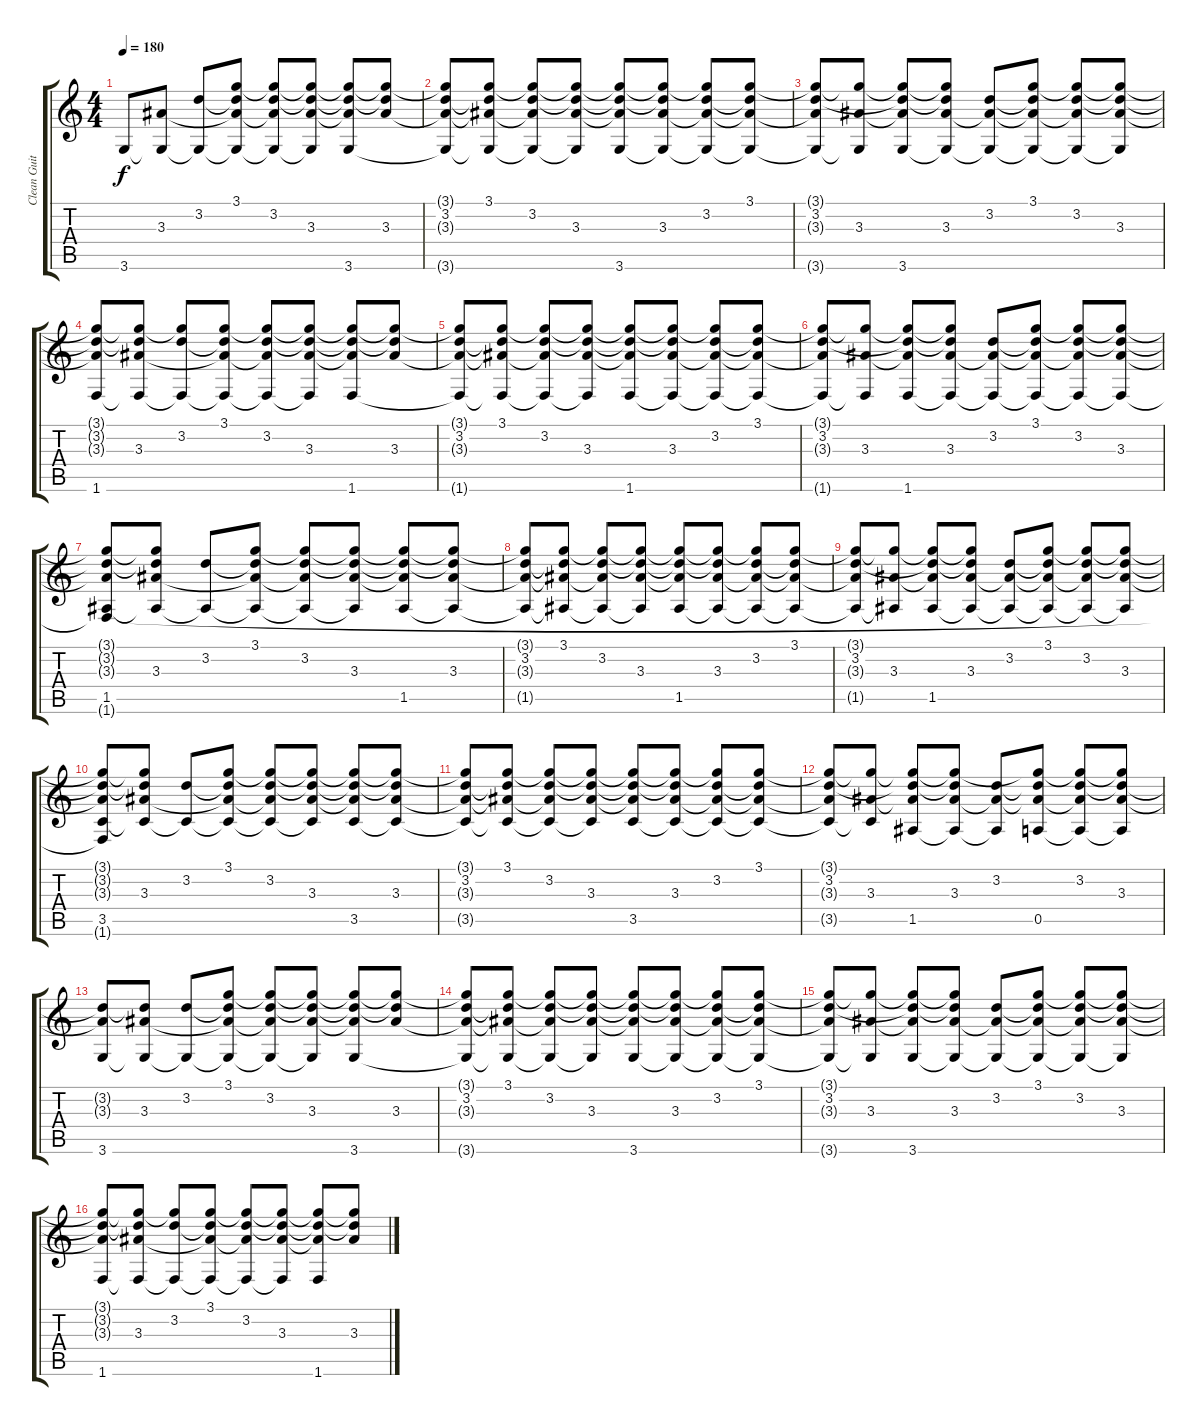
\track ("Clean Guitars" "Clean Guit") {instrument electricguitarclean}
\staff {score tabs}
\tuning (E4 B3 G3 D3 A2 E2) {hide}
\ts (4 4)
\tempo 180
\clef g2
\ks c
3.6.8{dy f} (3.3 3.6{t}).8 (3.2 3.6{t}).8 (3.1 3.2{t} 3.3{t} 3.6{t}).8 (3.1{t} 3.2 3.3{t} 3.6{t}).8 (3.1{t} 3.2{t} 3.3 3.6{t}).8 (3.1{t} 3.2{t} 3.3{t} 3.6).8 (3.1{t} 3.2{t} 3.3).8 |
(3.1{t} 3.2 3.3{t} 3.6{t}).8 (3.1 3.2{t} 3.3{t} 3.6{t}).8 (3.1{t} 3.2 3.3{t} 3.6{t}).8 (3.1{t} 3.2{t} 3.3 3.6{t}).8 (3.1{t} 3.2{t} 3.3{t} 3.6).8 (3.1{t} 3.2{t} 3.3 3.6{t}).8 (3.1{t} 3.2 3.3{t} 3.6{t}).8 (3.1 3.2{t} 3.3{t} 3.6{t}).8 |
(3.1{t} 3.2 3.3{t} 3.6{t}).8 (3.1{t} 3.3 3.6{t}).8 (3.1{t} 3.2{t} 3.3{t} 3.6).8 (3.1{t} 3.2{t} 3.3 3.6{t}).8 (3.2 3.3{t} 3.6{t}).8 (3.1 3.2{t} 3.3{t} 3.6{t}).8 (3.1{t} 3.2 3.3{t} 3.6{t}).8 (3.1{t} 3.2{t} 3.3 3.6{t}).8 |
(3.1{t} 3.2{t} 3.3{t} 1.6).8 (3.1{t} 3.2{t} 3.3 1.6{t}).8 (3.1{t} 3.2 1.6{t}).8 (3.1 3.2{t} 3.3{t} 1.6{t}).8 (3.1{t} 3.2 3.3{t} 1.6{t}).8 (3.1{t} 3.2{t} 3.3 1.6{t}).8 (3.1{t} 3.2{t} 3.3{t} 1.6).8 (3.1{t} 3.2{t} 3.3).8 |
(3.1{t} 3.2 3.3{t} 1.6{t}).8 (3.1 3.2{t} 3.3{t} 1.6{t}).8 (3.1{t} 3.2 3.3{t} 1.6{t}).8 (3.1{t} 3.2{t} 3.3 1.6{t}).8 (3.1{t} 3.2{t} 3.3{t} 1.6).8 (3.1{t} 3.2{t} 3.3 1.6{t}).8 (3.1{t} 3.2 3.3{t} 1.6{t}).8 (3.1 3.2{t} 3.3{t} 1.6{t}).8 |
(3.1{t} 3.2 3.3{t} 1.6{t}).8 (3.1{t} 3.3 1.6{t}).8 (3.1{t} 3.2{t} 3.3{t} 1.6).8 (3.1{t} 3.2{t} 3.3 1.6{t}).8 (3.2 3.3{t} 1.6{t}).8 (3.1 3.2{t} 3.3{t} 1.6{t}).8 (3.1{t} 3.2 3.3{t} 1.6{t}).8 (3.1{t} 3.2{t} 3.3 1.6{t}).8 |
(3.1{t} 3.2{t} 3.3{t} 1.5 1.6{t}).8 (3.1{t} 3.2{t} 3.3 1.5{t}).8 (3.2 1.5{t}).8 (3.1 3.2{t} 3.3{t} 1.5{t}).8 (3.1{t} 3.2 3.3{t} 1.5{t}).8 (3.1{t} 3.2{t} 3.3 1.5{t}).8 (3.1{t} 3.2{t} 3.3{t} 1.5).8 (3.1{t} 3.2{t} 3.3 1.5{t}).8 |
(3.1{t} 3.2 3.3{t} 1.5{t}).8 (3.1 3.2{t} 3.3{t} 1.5{t}).8 (3.1{t} 3.2 3.3{t} 1.5{t}).8 (3.1{t} 3.2{t} 3.3 1.5{t}).8 (3.1{t} 3.2{t} 3.3{t} 1.5).8 (3.1{t} 3.2{t} 3.3 1.5{t}).8 (3.1{t} 3.2 3.3{t} 1.5{t}).8 (3.1 3.2{t} 3.3{t} 1.5{t}).8 |
(3.1{t} 3.2 3.3{t} 1.5{t}).8 (3.1{t} 3.3 1.5{t}).8 (3.1{t} 3.2{t} 3.3{t} 1.5).8 (3.1{t} 3.2{t} 3.3 1.5{t}).8 (3.2 3.3{t} 1.5{t}).8 (3.1 3.2{t} 3.3{t} 1.5{t}).8 (3.1{t} 3.2 3.3{t} 1.5{t}).8 (3.1{t} 3.2{t} 3.3 1.5{t}).8 |
(3.1{t} 3.2{t} 3.3{t} 3.5 1.6{t}).8 (3.1{t} 3.2{t} 3.3 3.5{t}).8 (3.2 3.5{t}).8 (3.1 3.2{t} 3.3{t} 3.5{t}).8 (3.1{t} 3.2 3.3{t} 3.5{t}).8 (3.1{t} 3.2{t} 3.3 3.5{t}).8 (3.1{t} 3.2{t} 3.3{t} 3.5).8 (3.1{t} 3.2{t} 3.3 3.5{t}).8 |
(3.1{t} 3.2 3.3{t} 3.5{t}).8 (3.1 3.2{t} 3.3{t} 3.5{t}).8 (3.1{t} 3.2 3.3{t} 3.5{t}).8 (3.1{t} 3.2{t} 3.3 3.5{t}).8 (3.1{t} 3.2{t} 3.3{t} 3.5).8 (3.1{t} 3.2{t} 3.3 3.5{t}).8 (3.1{t} 3.2 3.3{t} 3.5{t}).8 (3.1 3.2{t} 3.3{t} 3.5{t}).8 |
(3.1{t} 3.2 3.3{t} 3.5{t}).8 (3.1{t} 3.3 3.5{t}).8 (3.1{t} 3.2{t} 3.3{t} 1.5).8 (3.1{t} 3.2{t} 3.3 1.5{t}).8 (3.2 3.3{t} 1.5{t}).8 (3.1{t} 3.2{t} 3.3{t} 0.5).8 (3.1{t} 3.2 3.3{t} 0.5{t}).8 (3.1{t} 3.2{t} 3.3 0.5{t}).8 |
(3.2{t} 3.3{t} 3.6).8 (3.2{t} 3.3 3.6{t}).8 (3.2 3.6{t}).8 (3.1 3.2{t} 3.3{t} 3.6{t}).8 (3.1{t} 3.2 3.3{t} 3.6{t}).8 (3.1{t} 3.2{t} 3.3 3.6{t}).8 (3.1{t} 3.2{t} 3.3{t} 3.6).8 (3.1{t} 3.2{t} 3.3).8 |
(3.1{t} 3.2 3.3{t} 3.6{t}).8 (3.1 3.2{t} 3.3{t} 3.6{t}).8 (3.1{t} 3.2 3.3{t} 3.6{t}).8 (3.1{t} 3.2{t} 3.3 3.6{t}).8 (3.1{t} 3.2{t} 3.3{t} 3.6).8 (3.1{t} 3.2{t} 3.3 3.6{t}).8 (3.1{t} 3.2 3.3{t} 3.6{t}).8 (3.1 3.2{t} 3.3{t} 3.6{t}).8 |
(3.1{t} 3.2 3.3{t} 3.6{t}).8 (3.1{t} 3.3 3.6{t}).8 (3.1{t} 3.2{t} 3.3{t} 3.6).8 (3.1{t} 3.2{t} 3.3 3.6{t}).8 (3.2 3.3{t} 3.6{t}).8 (3.1 3.2{t} 3.3{t} 3.6{t}).8 (3.1{t} 3.2 3.3{t} 3.6{t}).8 (3.1{t} 3.2{t} 3.3 3.6{t}).8 |
(3.1{t} 3.2{t} 3.3{t} 1.6).8 (3.1{t} 3.2{t} 3.3 1.6{t}).8 (3.1{t} 3.2 1.6{t}).8 (3.1 3.2{t} 3.3{t} 1.6{t}).8 (3.1{t} 3.2 3.3{t} 1.6{t}).8 (3.1{t} 3.2{t} 3.3 1.6{t}).8 (3.1{t} 3.2{t} 3.3{t} 1.6).8 (3.1{t} 3.2{t} 3.3).8
